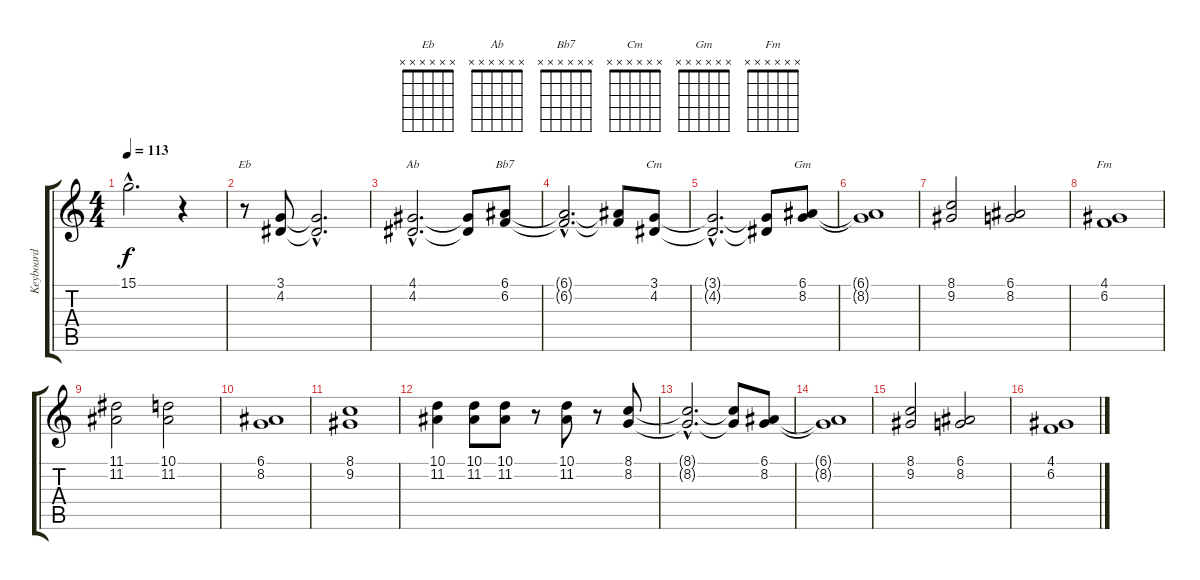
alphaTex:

\track ("Keyboard" "Keyboard") {instrument stringensemble1}
\staff {score tabs}
\tuning (E4 B3 G3 D3 A2 E2) {hide}
\chord ("Eb" x x x x x x)
\chord ("Ab" x x x x x x)
\chord ("Bb7" x x x x x x)
\chord ("Cm" x x x x x x)
\chord ("Gm" x x x x x x)
\chord ("Fm" x x x x x x)
\ts (4 4)
\tempo 113
\clef g2
\ks c
15.1{hac}.2{d dy f} r.4 |
r.8{ch "Eb"} (3.1 4.2).8 (3.1{hac t} 4.2{hac t}).2{d} |
(4.1{hac} 4.2{hac}).2{d ch "Ab"} (4.1{t} 4.2{t}).8 (6.1 6.2).8{ch "Bb7"} |
(6.1{hac t} 6.2{hac t}).2{d} (6.1{t} 6.2{t}).8 (3.1 4.2).8{ch "Cm"} |
(3.1{hac t} 4.2{hac t}).2{d} (3.1{t} 4.2{t}).8 (6.1 8.2).8{ch "Gm"} |
(6.1{t} 8.2{t}).1 |
(8.1 9.2).2 (6.1 8.2).2 |
(4.1 6.2).1{ch "Fm"} |
(11.1 11.2).2 (10.1 11.2).2 |
(6.1 8.2).1 |
(8.1 9.2).1 |
(10.1 11.2).4 (10.1 11.2).8 (10.1 11.2).8 r.8 (10.1 11.2).8 r.8 (8.1 8.2).8 |
(8.1{hac t} 8.2{hac t}).2{d} (8.1{t} 8.2{t}).8 (6.1 8.2).8 |
(6.1{t} 8.2{t}).1 |
(8.1 9.2).2 (6.1 8.2).2 |
(4.1 6.2).1
